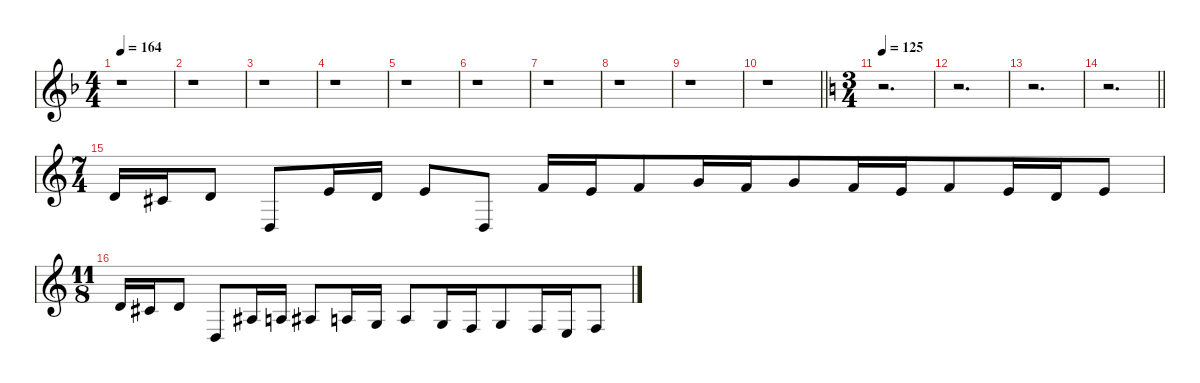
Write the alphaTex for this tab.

\defaultSystemsLayout 4
\hideDynamics
\bracketExtendMode nobrackets
\singleTrackTrackNamePolicy hidden
\multiTrackTrackNamePolicy hidden
\otherSystemsTrackNameOrientation horizontal
\track ("Keyboards 1" "org.") {defaultSystemsLayout 16 instrument rockorgan}
\staff {score}
\tuning (E4 B3 G3 D3 A2 E2 A1)
\ts (4 4)
\tempo 164
\clef g2
\ks f
r.1{dy f beam Down} |
r.1{beam Down} |
r.1{beam Down} |
r.1{beam Down} |
r.1{beam Down} |
r.1{beam Down} |
r.1{beam Down} |
r.1{beam Down} |
r.1{beam Down} |
\barLineRight lightlight
r.1{beam Down} |
\ts (3 4)
\beaming (8 2 2 2)
\tempo 125
\ks c
r.2{d beam Down} |
r.2{d beam Down} |
r.2{d beam Down} |
\barLineRight lightlight
r.2{d beam Down} |
\ts (7 4)
\beaming (8 2 2 2 8)
7.3.16{beam Up} 6.3{acc #}.16{beam Up} 7.3.8{beam Up} 0.4.8{beam Up} 9.3.16{beam Up} 7.3.16{beam Up} 9.3.8{beam Up} 0.4.8{beam Up} 10.3.16{beam Up} 9.3.16{beam Up} 10.3.8{beam Up} 12.3.16{beam Up} 10.3.16{beam Up} 12.3.8{beam Up} 10.3.16{beam Up} 9.3.16{beam Up} 10.3.8{beam Up} 9.3.16{beam Up} 7.3.16{beam Up} 9.3.8{beam Up} |
\ts (11 8)
\beaming (8 2 2 2 5)
7.3.16{beam Up} 6.3{acc #}.16{beam Up} 7.3.8{beam Up} 0.4.8{beam Up} 8.4{acc #}.16{beam Up} 7.4.16{beam Up} 8.4{acc #}.8{beam Up} 7.4.16{beam Up} 5.4.16{beam Up} 7.4.8{beam Up} 5.4.16{beam Up} 3.4.16{beam Up} 5.4.8{beam Up} 3.4.16{beam Up} 2.4.16{beam Up} 3.4.8{beam Up}
